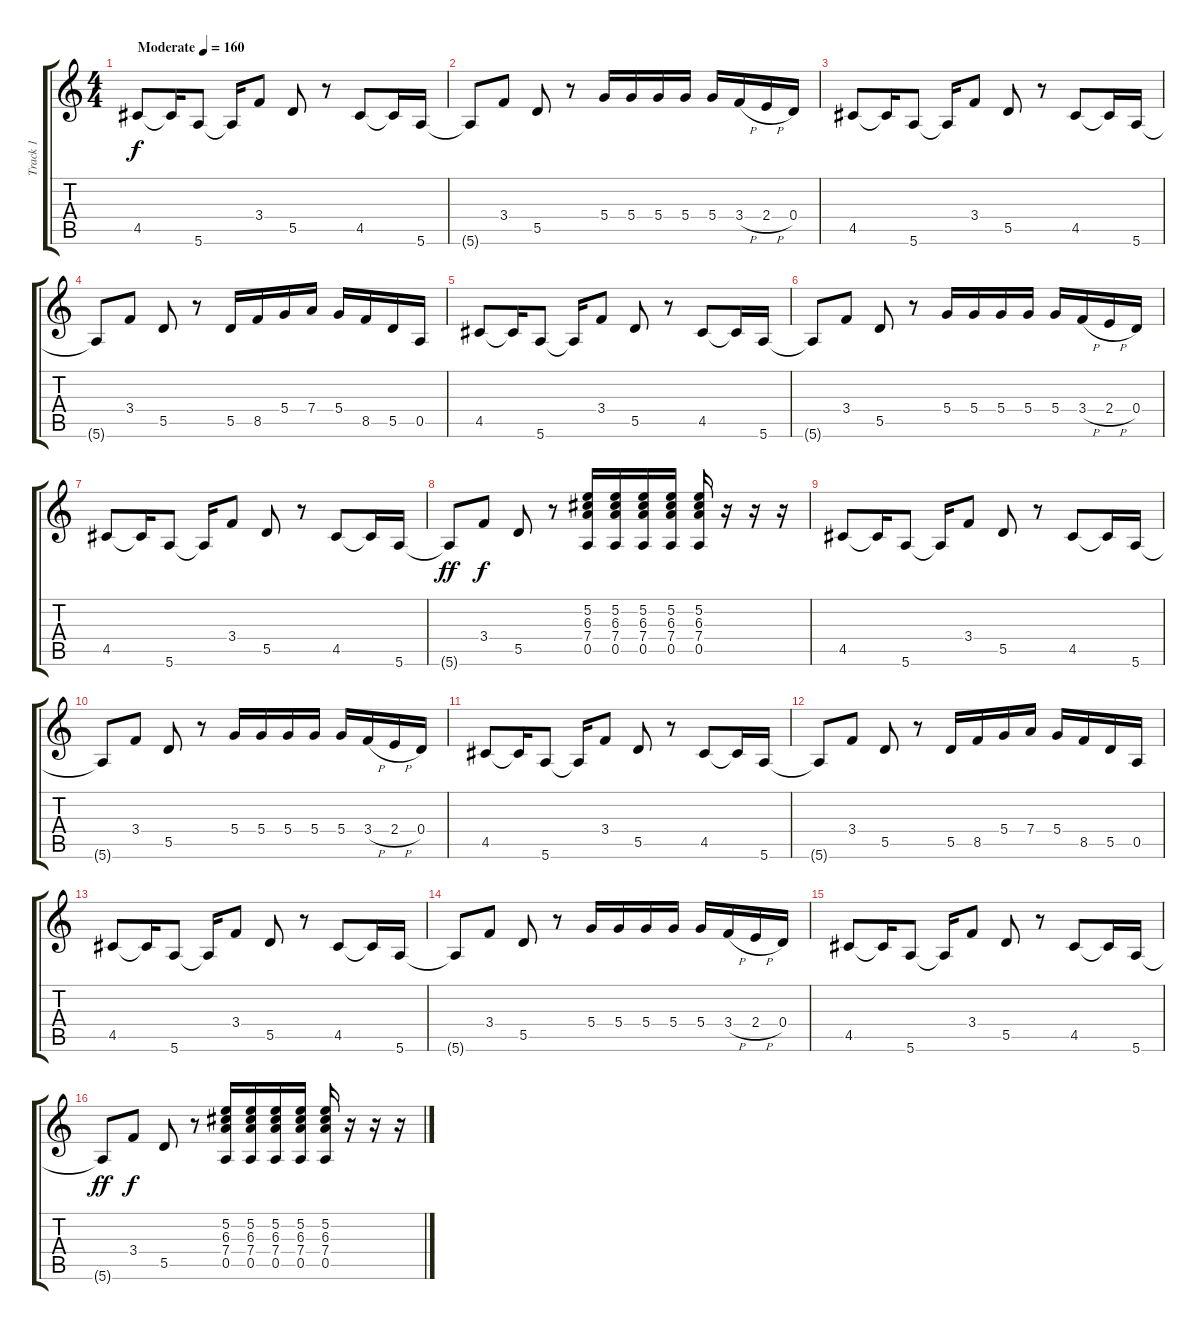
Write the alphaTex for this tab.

\track ("Track 1" "Track 1") {instrument distortionguitar}
\staff {score tabs}
\tuning (E4 B3 G3 D3 A2 E2) {hide}
\ts (4 4)
\tempo (160 "Moderate")
\clef g2
\ks c
4.5.8{dy f instrument distortionguitar} 4.5{t}.16 5.6.8 5.6{t}.16 3.4.8 5.5.8 r.8 4.5.8 4.5{t}.16 5.6.16 |
5.6{t}.8 3.4.8 5.5.8 r.8 5.4.16 5.4.16 5.4.16 5.4.16 5.4.16 3.4{h}.16 2.4{h}.16 0.4.16 |
4.5.8 4.5{t}.16 5.6.8 5.6{t}.16 3.4.8 5.5.8 r.8 4.5.8 4.5{t}.16 5.6.16 |
5.6{t}.8 3.4.8 5.5.8 r.8 5.5.16 8.5.16 5.4.16 7.4.16 5.4.16 8.5.16 5.5.16 0.5.16 |
4.5.8 4.5{t}.16 5.6.8 5.6{t}.16 3.4.8 5.5.8 r.8 4.5.8 4.5{t}.16 5.6.16 |
5.6{t}.8 3.4.8 5.5.8 r.8 5.4.16 5.4.16 5.4.16 5.4.16 5.4.16 3.4{h}.16 2.4{h}.16 0.4.16 |
4.5.8 4.5{t}.16 5.6.8 5.6{t}.16 3.4.8 5.5.8 r.8 4.5.8 4.5{t}.16 5.6.16 |
5.6{t}.8{dy ff} 3.4.8{dy f} 5.5.8 r.8 (5.2 6.3 7.4 0.5).16 (5.2 6.3 7.4 0.5).16 (5.2 6.3 7.4 0.5).16 (5.2 6.3 7.4 0.5).16 (5.2 6.3 7.4 0.5).16 r.16 r.16 r.16 |
4.5.8 4.5{t}.16 5.6.8 5.6{t}.16 3.4.8 5.5.8 r.8 4.5.8 4.5{t}.16 5.6.16 |
5.6{t}.8 3.4.8 5.5.8 r.8 5.4.16 5.4.16 5.4.16 5.4.16 5.4.16 3.4{h}.16 2.4{h}.16 0.4.16 |
4.5.8 4.5{t}.16 5.6.8 5.6{t}.16 3.4.8 5.5.8 r.8 4.5.8 4.5{t}.16 5.6.16 |
5.6{t}.8 3.4.8 5.5.8 r.8 5.5.16 8.5.16 5.4.16 7.4.16 5.4.16 8.5.16 5.5.16 0.5.16 |
4.5.8 4.5{t}.16 5.6.8 5.6{t}.16 3.4.8 5.5.8 r.8 4.5.8 4.5{t}.16 5.6.16 |
5.6{t}.8 3.4.8 5.5.8 r.8 5.4.16 5.4.16 5.4.16 5.4.16 5.4.16 3.4{h}.16 2.4{h}.16 0.4.16 |
4.5.8 4.5{t}.16 5.6.8 5.6{t}.16 3.4.8 5.5.8 r.8 4.5.8 4.5{t}.16 5.6.16 |
5.6{t}.8{dy ff} 3.4.8{dy f} 5.5.8 r.8 (5.2 6.3 7.4 0.5).16 (5.2 6.3 7.4 0.5).16 (5.2 6.3 7.4 0.5).16 (5.2 6.3 7.4 0.5).16 (5.2 6.3 7.4 0.5).16 r.16 r.16 r.16
